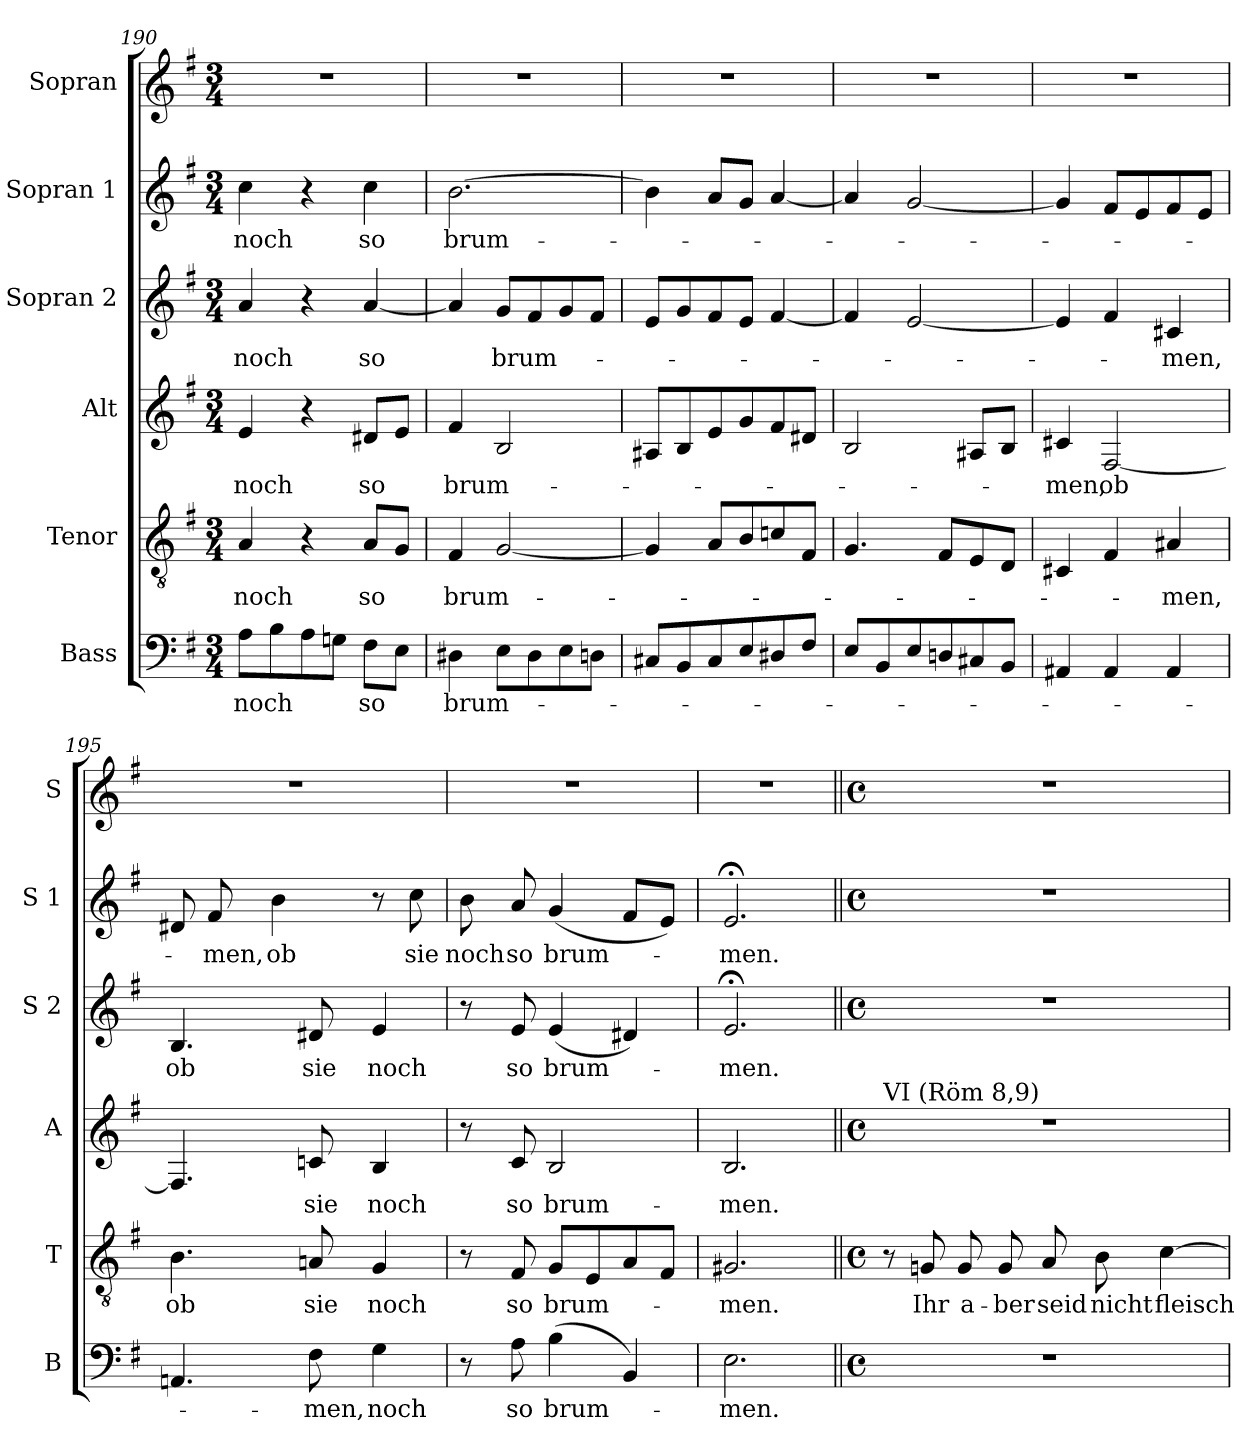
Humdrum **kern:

**kern	**text	**kern	**text	**kern	**text	**kern	**text	**kern	**text	**kern
*part6	*part6	*part5	*part5	*part4	*part4	*part3	*part3	*part2	*part2	*part1
*staff6	*staff6	*staff5	*staff5	*staff4	*staff4	*staff3	*staff3	*staff2	*staff2	*staff1
*I"Bass	*	*I"Tenor	*	*I"Alt	*	*I"Sopran 2	*	*I"Sopran 1	*	*I"Sopran
*I'B	*	*I'T	*	*I'A	*	*I'S 2	*	*I'S 1	*	*I'S
*clefF4	*	*clefGv2	*	*clefG2	*	*clefG2	*	*clefG2	*	*clefG2
*k[f#]	*	*k[f#]	*	*k[f#]	*	*k[f#]	*	*k[f#]	*	*k[f#]
*e:	*	*e:	*	*e:	*	*e:	*	*e:	*	*e:
*M3/4	*	*M3/4	*	*M3/4	*	*M3/4	*	*M3/4	*	*M3/4
=190	=190	=190	=190	=190	=190	=190	=190	=190	=190	=190
8A\L	noch	4A/	noch	4e/	noch	4a/	noch	4cc\	noch	2.r
8B\	.	.	.	.	.	.	.	.	.	.
8A\	.	4r	.	4r	.	4r	.	4r	.	.
8Gn\J	.	.	.	.	.	.	.	.	.	.
8F#\L	so	8A/L	so	8d#X/L	so	[4a/	so	4cc\	so	.
8E\J	.	8G/J	.	8e/J	.	.	.	.	.	.
=191	=191	=191	=191	=191	=191	=191	=191	=191	=191	=191
4D#X\	brum-	4F#/	brum-	4f#/	brum-	4a/]	.	[2.b\	brum-	2.r
8E\L	.	[2G/	.	2B/	.	8g/L	brum-	.	.	.
8D#\	.	.	.	.	.	8f#/	.	.	.	.
8E\	.	.	.	.	.	8g/	.	.	.	.
8Dn\J	.	.	.	.	.	8f#/J	.	.	.	.
=192	=192	=192	=192	=192	=192	=192	=192	=192	=192	=192
8C#X/L	.	4G/]	.	8A#X/L	.	8e/L	.	4b\]	.	2.r
8BB/	.	.	.	8B/	.	8g/	.	.	.	.
8C#/	.	8A/L	.	8e/	.	8f#/	.	8a/L	.	.
8E/	.	8B/	.	8g/	.	8e/J	.	8g/J	.	.
8D#X/	.	8cn/	.	8f#/	.	[4f#/	.	[4a/	.	.
8F#/J	.	8F#/J	.	8d#X/J	.	.	.	.	.	.
=193	=193	=193	=193	=193	=193	=193	=193	=193	=193	=193
8E/L	.	4.G/	.	2B/	.	4f#/]	.	4a/]	.	2.r
8BB/	.	.	.	.	.	.	.	.	.	.
8E/	.	.	.	.	.	[2e/	.	[2g/	.	.
8Dn/	.	8F#/L	.	.	.	.	.	.	.	.
8C#X/	.	8E/	.	8A#X/L	.	.	.	.	.	.
8BB/J	.	8D/J	.	8B/J	.	.	.	.	.	.
!!LO:PB:g=z
=194	=194	=194	=194	=194	=194	=194	=194	=194	=194	=194
4AA#X/	.	4C#X/	.	4c#X/	-men,	4e/]	.	4g/]	.	2.r
4AA#/	.	4F#/	.	[2F#/	ob	4f#/	.	8f#/L	.	.
.	.	.	.	.	.	.	.	8e/	.	.
4AA#/	.	4A#X/	-men,	.	.	4c#X/	-men,	8f#/	.	.
.	.	.	.	.	.	.	.	8e/J	.	.
=195	=195	=195	=195	=195	=195	=195	=195	=195	=195	=195
4.AAn/	.	4.B\	ob	4.F#/]	.	4.B/	ob	8d#X/	.	2.r
.	.	.	.	.	.	.	.	8f#/	men,	.
.	.	.	.	.	.	.	.	4b\	ob	.
8F#\	-men,	8An/	sie	8cn/	sie	8d#X/	sie	.	.	.
4G\	noch	4G/	noch	4B/	noch	4e/	noch	8r	.	.
.	.	.	.	.	.	.	.	8cc\	sie	.
=196	=196	=196	=196	=196	=196	=196	=196	=196	=196	=196
8r	.	8r	.	8r	.	8r	.	8b\	noch	2.r
8A\	so	8F#/	so	8c/	so	8e/	so	8a/	so	.
(4B\	brum-	8G/L	brum-	2B/	brum-	(4e/	brum-	(4g/	brum-	.
.	.	8E/	.	.	.	.	.	.	.	.
4BB/)	.	8A/	.	.	.	4d#X/)	.	8f#/L	.	.
.	.	8F#/J	.	.	.	.	.	8e/J)	.	.
=197	=197	=197	=197	=197	=197	=197	=197	=197	=197	=197
2.E\	-men.	2.G#X/	-men.	2.B/	-men.	2.e;</	-men.	2.e;</	-men.	2.r
!!LO:LB:g=z
=198||	=198||	=198||	=198||	=198||	=198||	=198||	=198||	=198||	=198||	=198||
*M4/4	*	*M4/4	*	*M4/4	*	*M4/4	*	*M4/4	*	*M4/4
*met(c)	*	*met(c)	*	*met(c)	*	*met(c)	*	*met(c)	*	*met(c)
!	!	!	!	!LO:TX:a:t=VI (Röm 8,9)	!	!	!	!	!	!
1r	.	8r	.	1r	.	1r	.	1r	.	1r
.	.	8Gn/	Ihr	.	.	.	.	.	.	.
.	.	8G/	a-	.	.	.	.	.	.	.
.	.	8G/	-ber	.	.	.	.	.	.	.
.	.	8A/	seid	.	.	.	.	.	.	.
.	.	8B\	nicht	.	.	.	.	.	.	.
.	.	[4c\	fleisch-	.	.	.	.	.	.	.
=	=	=	=	=	=	=	=	=	=	=
*-	*-	*-	*-	*-	*-	*-	*-	*-	*-	*-
